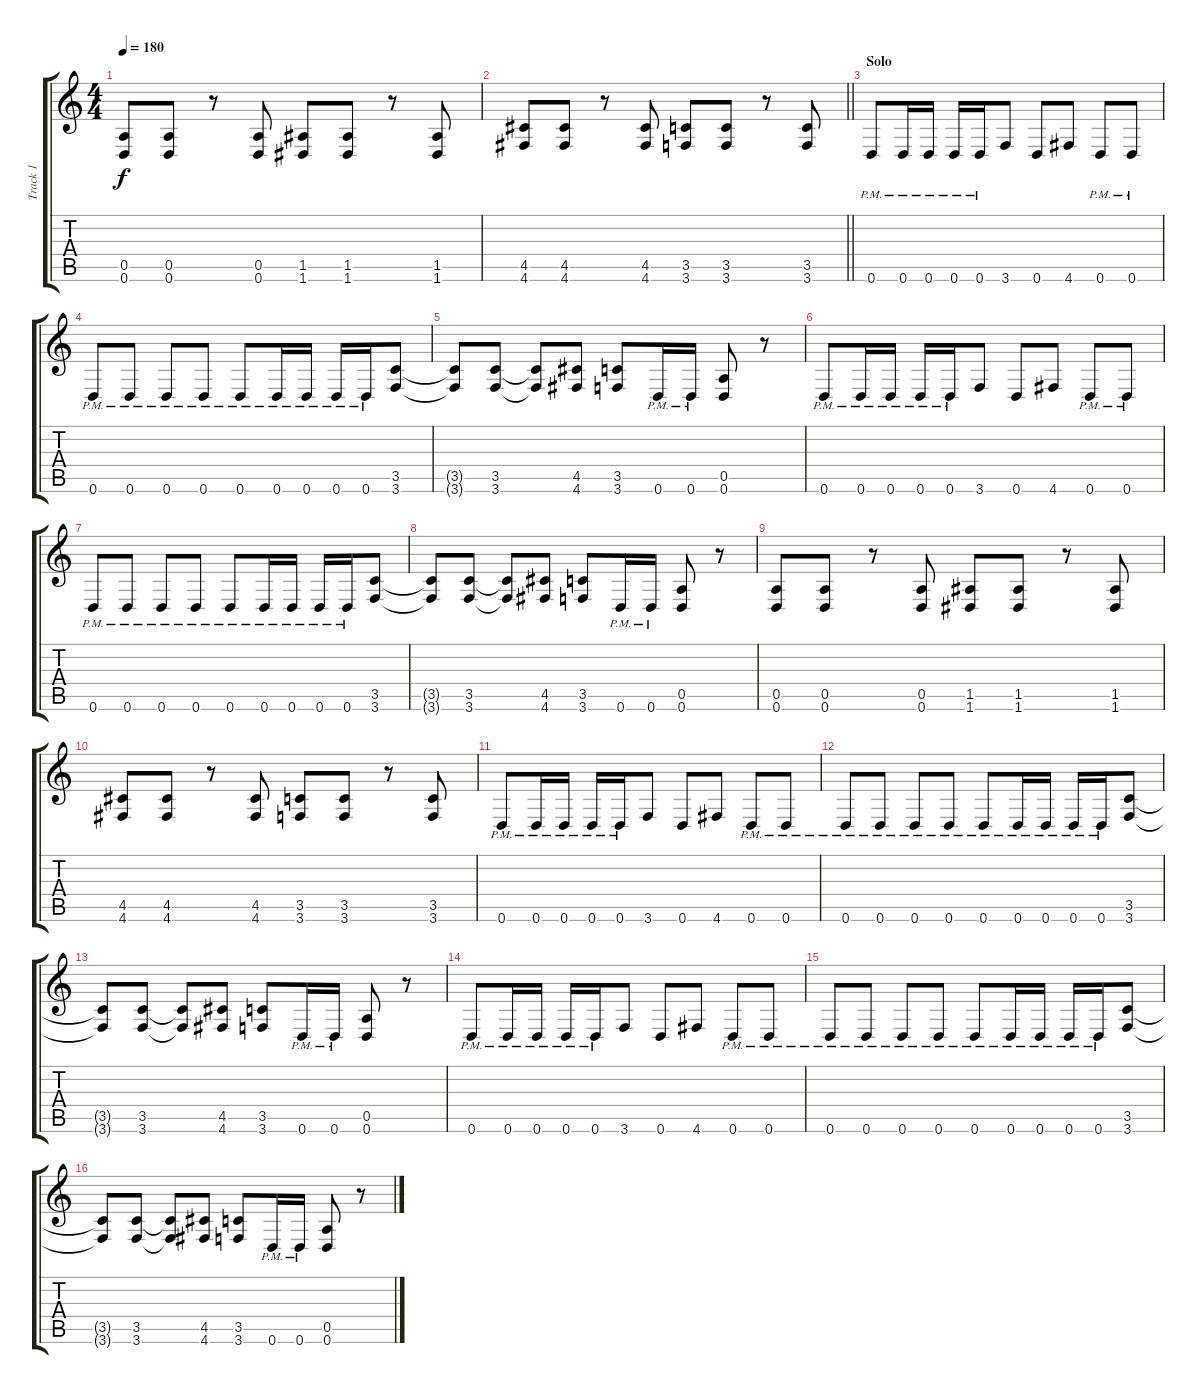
\track ("Track 1" "Track 1") {instrument distortionguitar}
\staff {score tabs}
\tuning (E4 B3 G3 D3 A2 D2) {hide}
\ts (4 4)
\tempo 180
\clef g2
\ks c
(0.5 0.6).8{dy f} (0.5 0.6).8 r.8 (0.5 0.6).8 (1.5 1.6).8 (1.5 1.6).8 r.8 (1.5 1.6).8 |
\barLineRight lightlight
(4.5 4.6).8 (4.5 4.6).8 r.8 (4.5 4.6).8 (3.5 3.6).8 (3.5 3.6).8 r.8 (3.5 3.6).8 |
\section ("" "Solo")
0.6{pm}.8 0.6{pm}.16 0.6{pm}.16 0.6{pm}.16 0.6{pm}.16 3.6.8 0.6.8 4.6.8 0.6{pm}.8 0.6{pm}.8 |
0.6{pm}.8 0.6{pm}.8 0.6{pm}.8 0.6{pm}.8 0.6{pm}.8 0.6{pm}.16 0.6{pm}.16 0.6{pm}.16 0.6{pm}.16 (3.5 3.6).8 |
(3.5{t} 3.6{t}).8 (3.5 3.6).8 (3.5{t} 3.6{t}).8 (4.5 4.6).8 (3.5 3.6).8 0.6{pm}.16 0.6{pm}.16 (0.5 0.6).8 r.8 |
0.6{pm}.8 0.6{pm}.16 0.6{pm}.16 0.6{pm}.16 0.6{pm}.16 3.6.8 0.6.8 4.6.8 0.6{pm}.8 0.6{pm}.8 |
0.6{pm}.8 0.6{pm}.8 0.6{pm}.8 0.6{pm}.8 0.6{pm}.8 0.6{pm}.16 0.6{pm}.16 0.6{pm}.16 0.6{pm}.16 (3.5 3.6).8 |
(3.5{t} 3.6{t}).8 (3.5 3.6).8 (3.5{t} 3.6{t}).8 (4.5 4.6).8 (3.5 3.6).8 0.6{pm}.16 0.6{pm}.16 (0.5 0.6).8 r.8 |
(0.5 0.6).8 (0.5 0.6).8 r.8 (0.5 0.6).8 (1.5 1.6).8 (1.5 1.6).8 r.8 (1.5 1.6).8 |
(4.5 4.6).8 (4.5 4.6).8 r.8 (4.5 4.6).8 (3.5 3.6).8 (3.5 3.6).8 r.8 (3.5 3.6).8 |
0.6{pm}.8 0.6{pm}.16 0.6{pm}.16 0.6{pm}.16 0.6{pm}.16 3.6.8 0.6.8 4.6.8 0.6{pm}.8 0.6{pm}.8 |
0.6{pm}.8 0.6{pm}.8 0.6{pm}.8 0.6{pm}.8 0.6{pm}.8 0.6{pm}.16 0.6{pm}.16 0.6{pm}.16 0.6{pm}.16 (3.5 3.6).8 |
(3.5{t} 3.6{t}).8 (3.5 3.6).8 (3.5{t} 3.6{t}).8 (4.5 4.6).8 (3.5 3.6).8 0.6{pm}.16 0.6{pm}.16 (0.5 0.6).8 r.8 |
0.6{pm}.8 0.6{pm}.16 0.6{pm}.16 0.6{pm}.16 0.6{pm}.16 3.6.8 0.6.8 4.6.8 0.6{pm}.8 0.6{pm}.8 |
0.6{pm}.8 0.6{pm}.8 0.6{pm}.8 0.6{pm}.8 0.6{pm}.8 0.6{pm}.16 0.6{pm}.16 0.6{pm}.16 0.6{pm}.16 (3.5 3.6).8 |
(3.5{t} 3.6{t}).8 (3.5 3.6).8 (3.5{t} 3.6{t}).8 (4.5 4.6).8 (3.5 3.6).8 0.6{pm}.16 0.6{pm}.16 (0.5 0.6).8 r.8
